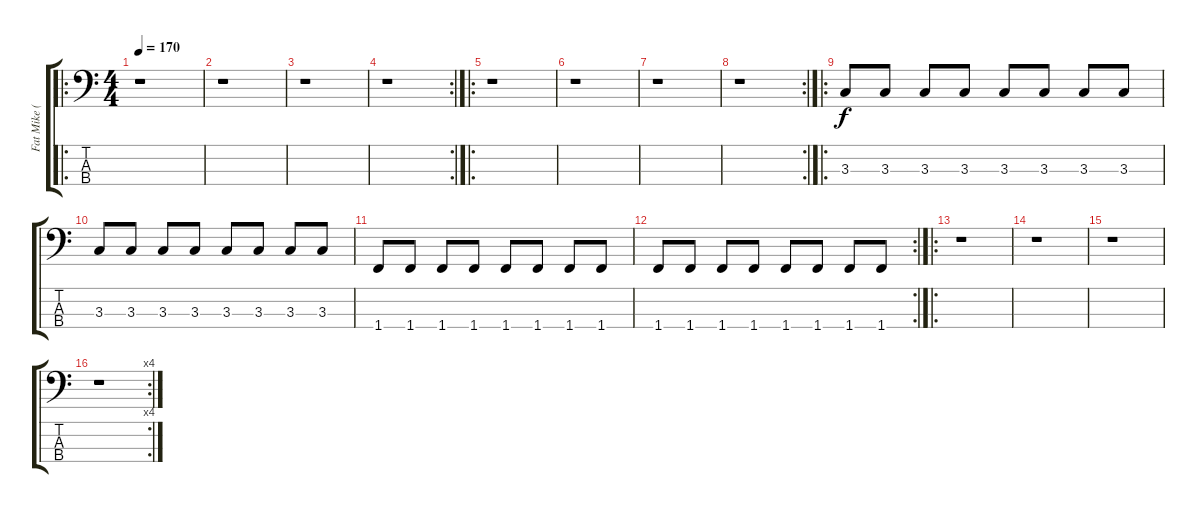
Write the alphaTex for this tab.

\track ("Fat Mike (Bass)" "Fat Mike (") {instrument electricbasspick}
\staff {score tabs}
\tuning (G2 D2 A1 E1) {hide}
\ro
\ts (4 4)
\tempo 170
\clef f4
\ks c
r.1{dy f instrument electricbasspick} |
r.1 |
r.1 |
\rc 2
r.1 |
\ro
r.1 |
r.1 |
r.1 |
\rc 2
r.1 |
\ro
3.3.8 3.3.8 3.3.8 3.3.8 3.3.8 3.3.8 3.3.8 3.3.8 |
3.3.8 3.3.8 3.3.8 3.3.8 3.3.8 3.3.8 3.3.8 3.3.8 |
1.4.8 1.4.8 1.4.8 1.4.8 1.4.8 1.4.8 1.4.8 1.4.8 |
\rc 2
1.4.8 1.4.8 1.4.8 1.4.8 1.4.8 1.4.8 1.4.8 1.4.8 |
\ro
r.1 |
r.1 |
r.1 |
\rc 4
r.1
